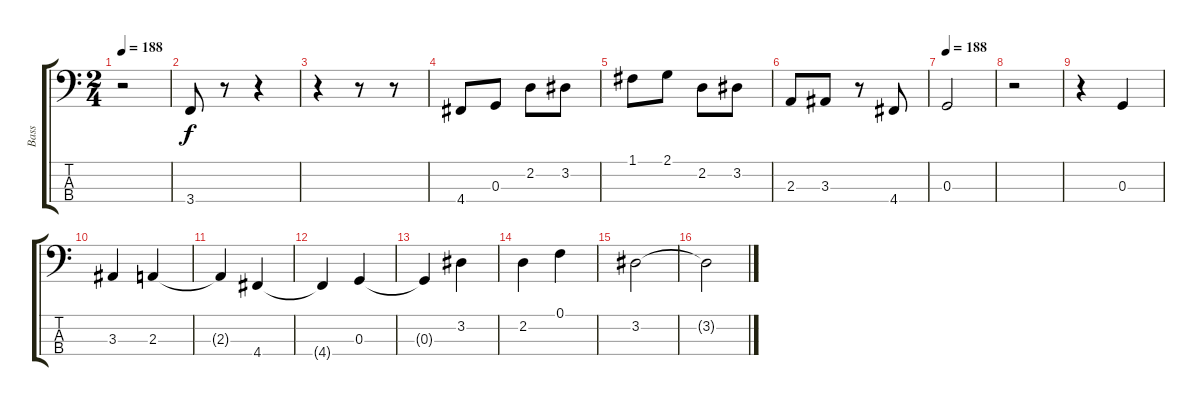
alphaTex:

\track ("Bass" "Bass") {instrument electricbassfinger}
\staff {score tabs}
\tuning (F2 C2 G1 D1) {hide}
\ts (2 4)
\tempo 188
\clef f4
\ks c
r.2{dy f} |
3.4.8 r.8 r.4 |
r.4 r.8 r.8 |
4.4.8 0.3.8 2.2.8 3.2.8 |
1.1.8 2.1.8 2.2.8 3.2.8 |
2.3.8 3.3.8 r.8 4.4.8 |
\tempo 188
0.3.2 |
r.2 |
r.4 0.3.4 |
3.3.4 2.3.4 |
2.3{t}.4 4.4.4 |
4.4{t}.4 0.3.4 |
0.3{t}.4 3.2.4 |
2.2.4 0.1.4 |
3.2.2 |
3.2{t}.2
